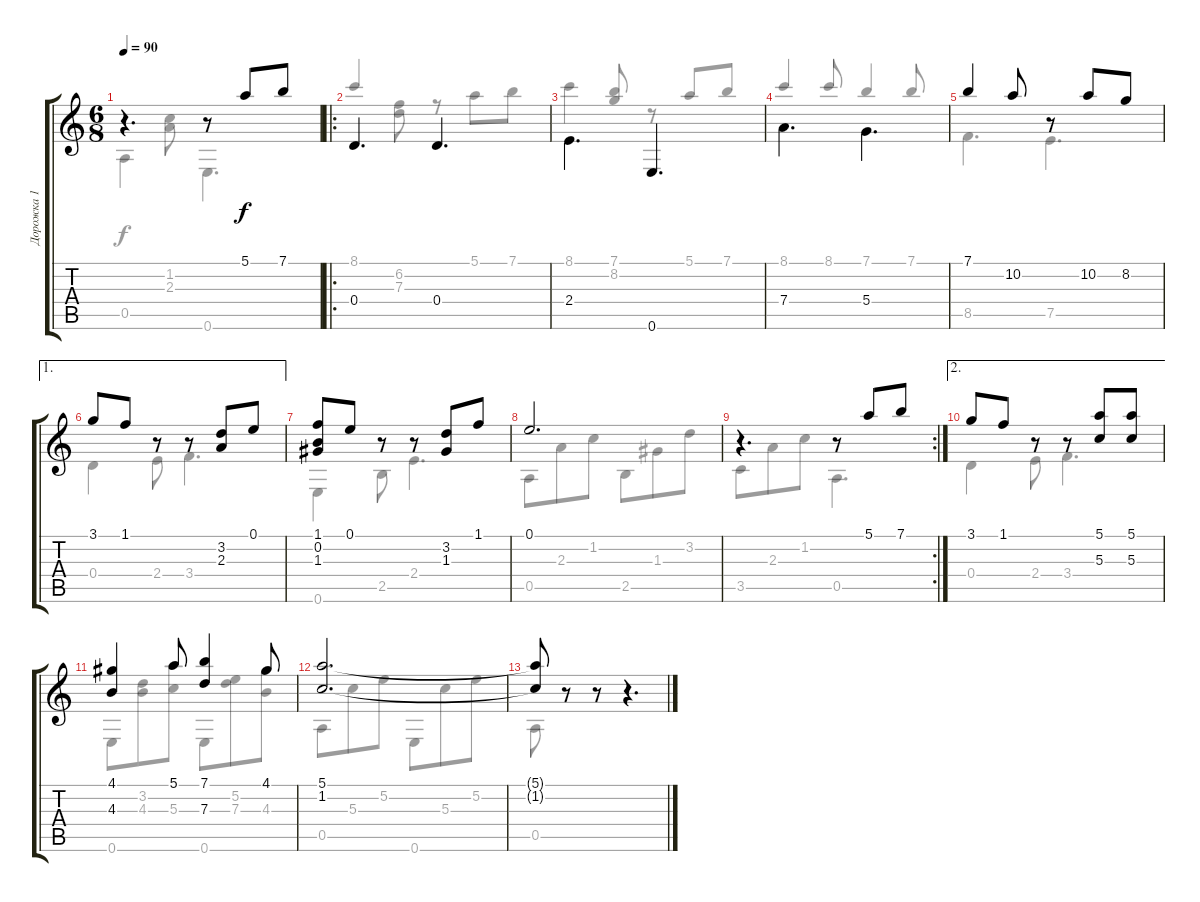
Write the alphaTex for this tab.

\track ("Дорожка 1" "Дорожка 1") {instrument acousticguitarsteel}
\staff {score tabs}
\tuning (E4 B3 G3 D3 A2 E2) {hide}
\voice
\ts (6 8)
\tempo 90
\clef g2
\ks c
r.4{d dy f} r.8 5.1.8 7.1.8 |
\ro
0.4.4{d} 0.4.4{d} |
2.4.4{d beam Down} 0.6.4{d} |
7.4.4{d beam Down} 5.4.4{d beam Down} |
7.1.4{beam Up} 10.2.8{beam Up} r.8 10.2.8 8.2.8 |
\ae 1
3.1.8 1.1.8 r.8 r.8 (3.2 2.3).8 0.1.8 |
(1.1 0.2 1.3).8{beam Up} 0.1.8{beam Up} r.8 r.8 (3.2 1.3).8{beam Up} 1.1.8{beam Up} |
0.1.2{d} |
\rc 2
r.4{d} r.8 5.1.8 7.1.8 |
\ae 2
3.1.8{beam Up} 1.1.8{beam Up} r.8 r.8 (5.1 5.3).8{beam Up} (5.1 5.3).8{beam Up} |
(4.1 4.3).4 5.1.8 (7.1 7.3).4 4.1.8 |
(5.1 1.2).2{d} |
(5.1{t} 1.2{t}).8{beam Up} r.8 r.8 r.4{d}
\voice
\clef g2
\ottava regular
\simile none
\ks c
0.5.4{dy f} (1.2 2.3).8 0.6.4{d} |
8.1.4{beam Up} (6.2 7.3).8 r.8 5.1.8 7.1.8 |
8.1.4 (7.1 8.2).8{beam Up} r.8 5.1.8{beam Up} 7.1.8{beam Up} |
8.1.4{beam Up} 8.1.8{beam Up} 7.1.4{beam Up} 7.1.8{beam Up} |
8.5.4{d} 7.5.4{d} |
0.4.4 2.4.8 3.4.4{d} |
0.6.4 2.5.8 2.4.4{d} |
0.5.8 2.3.8 1.2.8 2.5.8 1.3.8 3.2.8 |
3.5.8 2.3.8 1.2.8 0.5.4{d} |
0.4.4 2.4.8 3.4.4{d} |
0.6.8 (3.2 4.3).8 (5.1 5.3).8 0.6.8 (5.2 7.3).8 (4.1 4.3).8 |
0.5.8 5.3.8 5.2.8 0.6.8 5.3.8 5.2.8 |
0.5.8 r.8 r.8 r.4{d}
